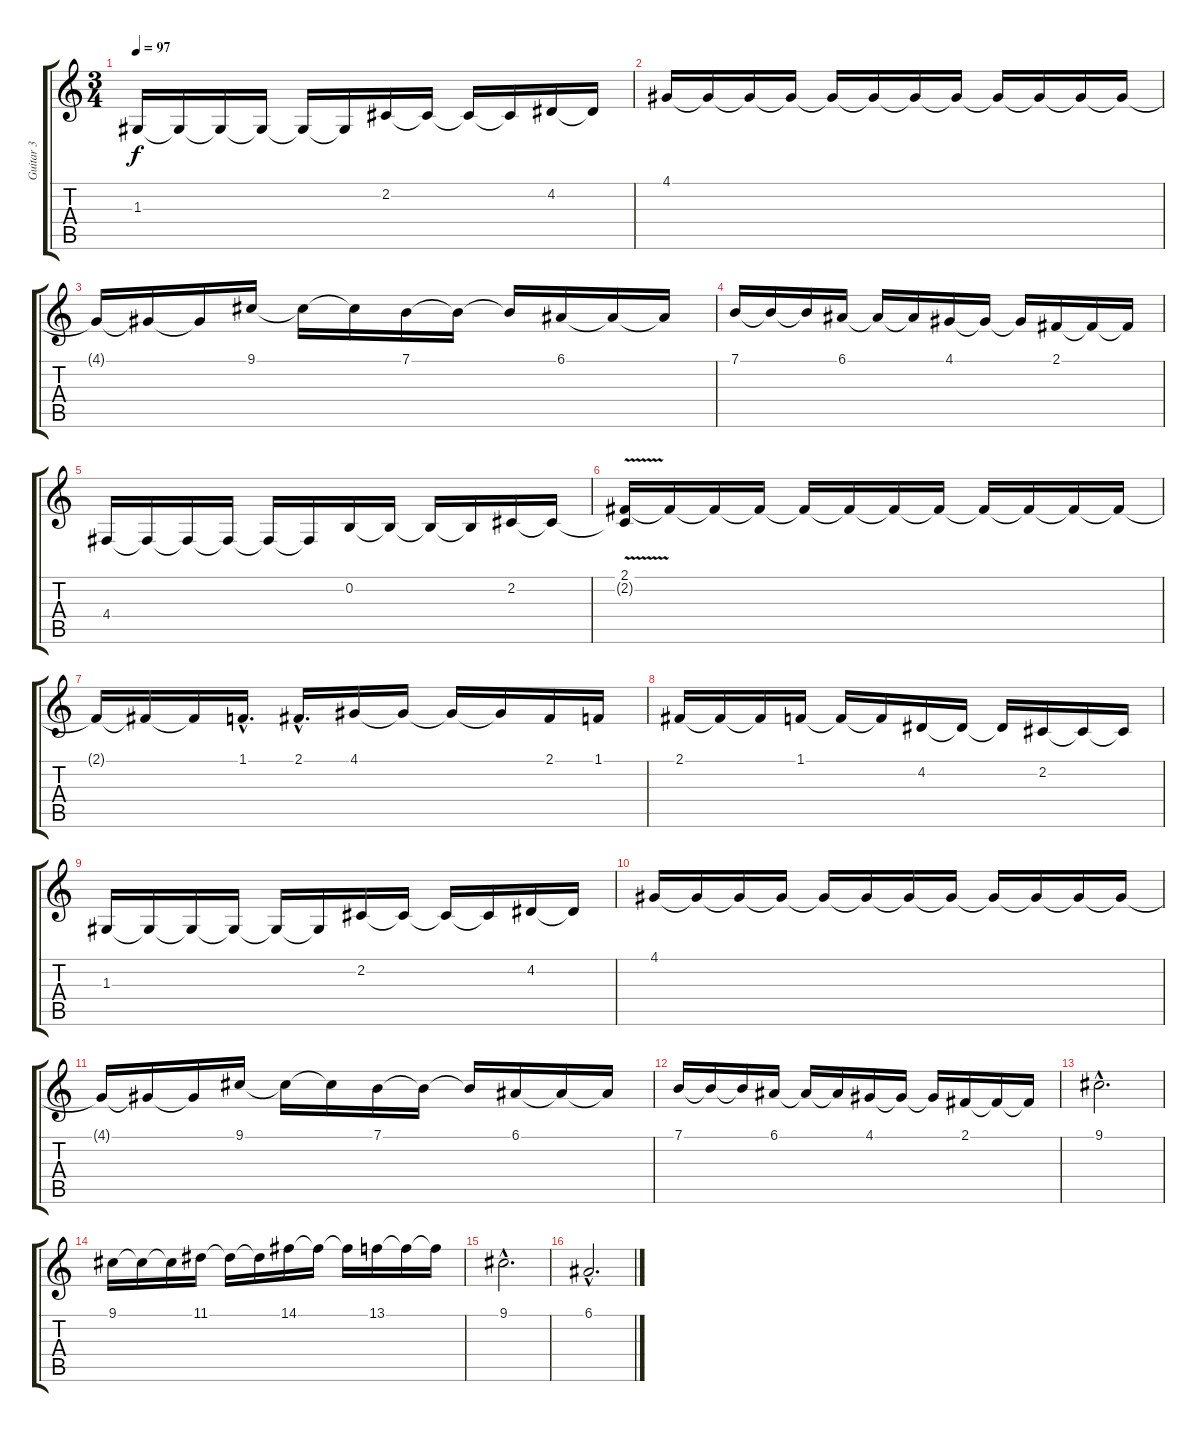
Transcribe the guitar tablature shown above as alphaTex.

\track ("Guitar 3" "Guitar 3") {instrument violin}
\staff {score tabs}
\tuning (E4 B3 G3 D3 A2 E2) {hide}
\ts (3 4)
\tempo 97
\clef g2
\ks c
1.3.16{dy f} 1.3{t}.16 1.3{t}.16 1.3{t}.16 1.3{t}.16 1.3{t}.16 2.2.16 2.2{t}.16 2.2{t}.16 2.2{t}.16 4.2.16 4.2{t}.16 |
4.1.16 4.1{t}.16 4.1{t}.16 4.1{t}.16 4.1{t}.16 4.1{t}.16 4.1{t}.16 4.1{t}.16 4.1{t}.16 4.1{t}.16 4.1{t}.16 4.1{t}.16 |
4.1{t}.16 4.1{t}.16 4.1{t}.16 9.1.16 9.1{t}.16 9.1{t}.16 7.1.16 7.1{t}.16 7.1{t}.16 6.1.16 6.1{t}.16 6.1{t}.16 |
7.1.16 7.1{t}.16 7.1{t}.16 6.1.16 6.1{t}.16 6.1{t}.16 4.1.16 4.1{t}.16 4.1{t}.16 2.1.16 2.1{t}.16 2.1{t}.16 |
4.4.16 4.4{t}.16 4.4{t}.16 4.4{t}.16 4.4{t}.16 4.4{t}.16 0.2.16 0.2{t}.16 0.2{t}.16 0.2{t}.16 2.2.16 2.2{t}.16 |
(2.1 2.2{v t}).16 2.1{t}.16 2.1{t}.16 2.1{t}.16 2.1{t}.16 2.1{t}.16 2.1{t}.16 2.1{t}.16 2.1{t}.16 2.1{t}.16 2.1{t}.16 2.1{t}.16 |
2.1{t}.16 2.1{t}.16 2.1{t}.16 1.1{hac}.16{d} 2.1{hac}.16{d} 4.1.16 4.1{t}.16 4.1{t}.16 4.1{t}.16 2.1.16 1.1.16 |
2.1.16 2.1{t}.16 2.1{t}.16 1.1.16 1.1{t}.16 1.1{t}.16 4.2.16 4.2{t}.16 4.2{t}.16 2.2.16 2.2{t}.16 2.2{t}.16 |
1.3.16 1.3{t}.16 1.3{t}.16 1.3{t}.16 1.3{t}.16 1.3{t}.16 2.2.16 2.2{t}.16 2.2{t}.16 2.2{t}.16 4.2.16 4.2{t}.16 |
4.1.16 4.1{t}.16 4.1{t}.16 4.1{t}.16 4.1{t}.16 4.1{t}.16 4.1{t}.16 4.1{t}.16 4.1{t}.16 4.1{t}.16 4.1{t}.16 4.1{t}.16 |
4.1{t}.16 4.1{t}.16 4.1{t}.16 9.1.16 9.1{t}.16 9.1{t}.16 7.1.16 7.1{t}.16 7.1{t}.16 6.1.16 6.1{t}.16 6.1{t}.16 |
7.1.16 7.1{t}.16 7.1{t}.16 6.1.16 6.1{t}.16 6.1{t}.16 4.1.16 4.1{t}.16 4.1{t}.16 2.1.16 2.1{t}.16 2.1{t}.16 |
9.1{hac}.2{d} |
9.1.16 9.1{t}.16 9.1{t}.16 11.1.16 11.1{t}.16 11.1{t}.16 14.1.16 14.1{t}.16 14.1{t}.16 13.1.16 13.1{t}.16 13.1{t}.16 |
9.1{hac}.2{d} |
6.1{hac}.2{d}
